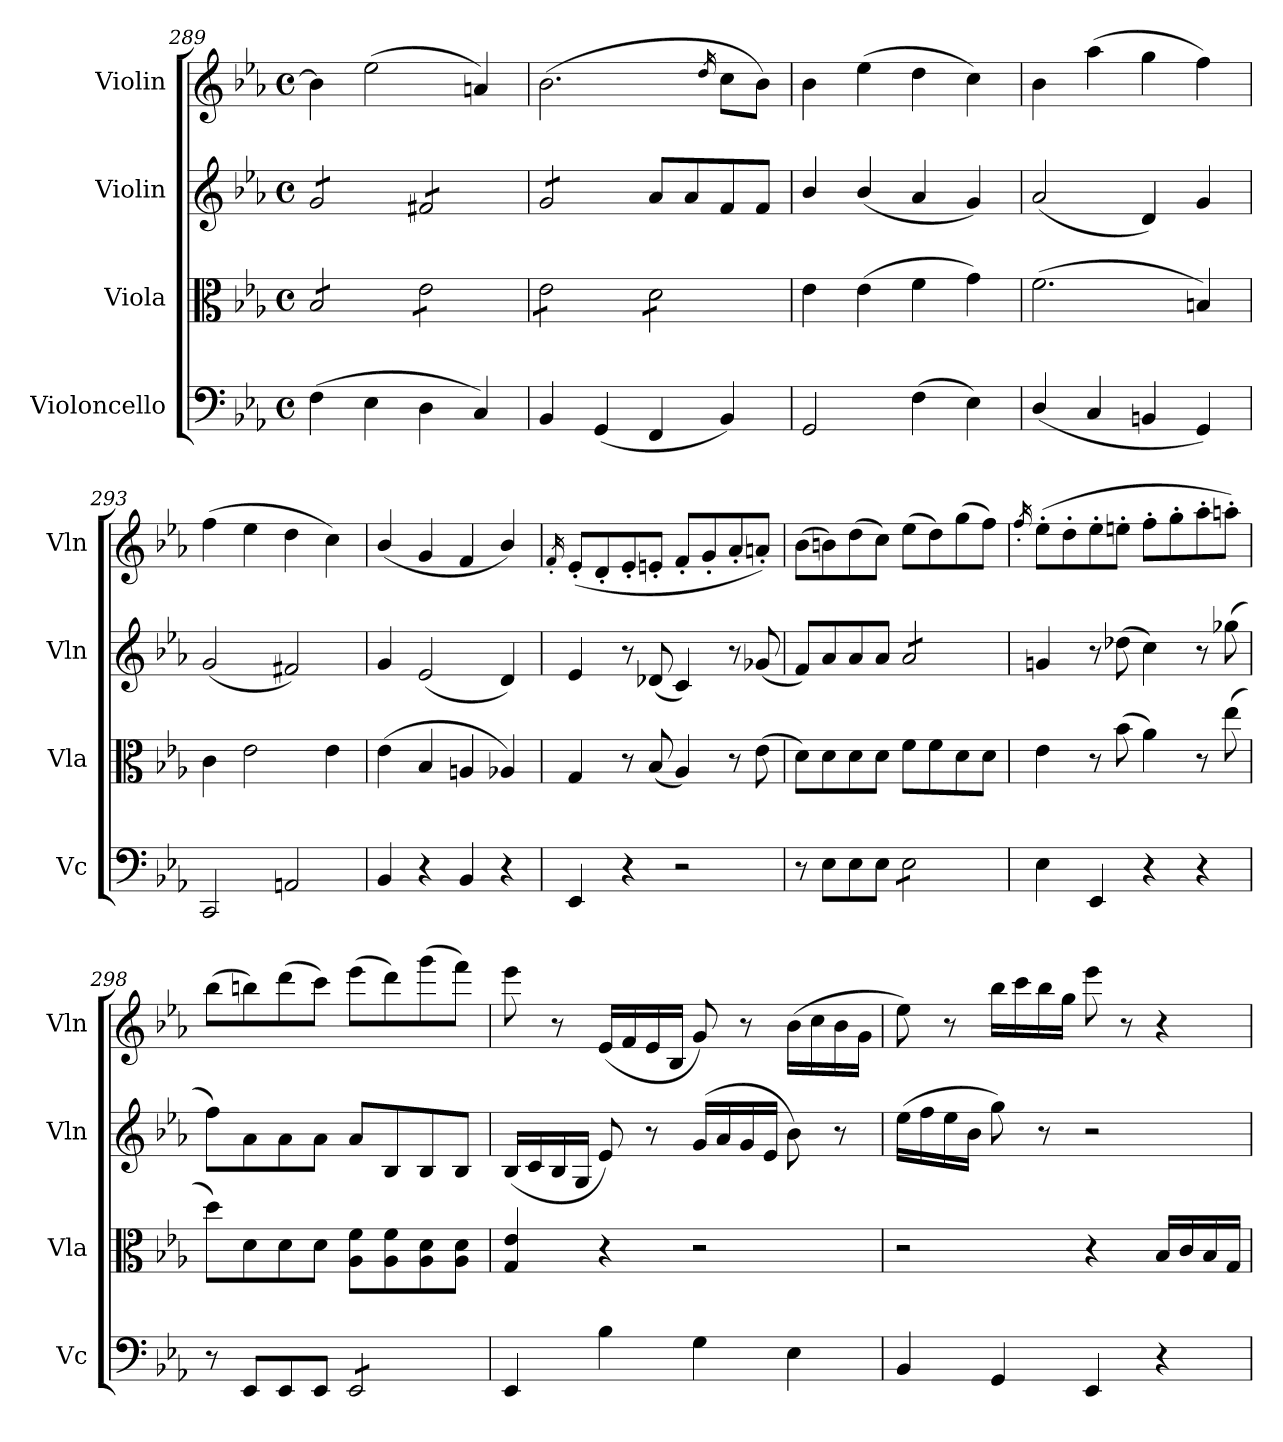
**kern	**kern	**kern	**kern
*part4	*part3	*part2	*part1
*staff4	*staff3	*staff2	*staff1
*I"Violoncello	*I"Viola	*I"Violin	*I"Violin
*I'Vc	*I'Vla	*I'Vln	*I'Vln
*clefF4	*clefC3	*clefG2	*clefG2
*k[b-e-a-]	*k[b-e-a-]	*k[b-e-a-]	*k[b-e-a-]
*M4/4	*M4/4	*M4/4	*M4/4
*met(c)	*met(c)	*met(c)	*met(c)
=289	=289	=289	=289
*	*tremolo	*	*
*	*	*tremolo	*
(4F\	8B-/L	8g/L	4b-\]
.	8B-/	8g/	.
4E-\	8B-/	8g/	(2ee-\
.	8B-/J	8g/J	.
4D\	8e-\L	8f#X/L	.
.	8e-\	8f#X/	.
4C/)	8e-\	8f#X/	4an/)
.	8e-\J	8f#X/J	.
=290	=290	=290	=290
4BB-/	8e-\L	8g/L	(2.b-\
.	8e-\	8g/	.
(4GG/	8e-\	8g/	.
.	8e-\J	8g/J	.
*	*	*Xtremolo	*
4FF/	8d\L	8a-/L	.
.	8d\	8a-/	.
.	.	.	16qdd/
4BB-/)	8d\	8f/	8cc\L
.	8d\J	8f/J	8b-\J)
*	*Xtremolo	*	*
!!LO:LB:g=z
=291	=291	=291	=291
2GG/	4e-\	4b-/	4b-\
.	(4e-\	(4b-/	(4ee-\
(4F\	4f\	4a-/	4dd\
4E-\)	4g\)	4g/)	4cc\)
=292	=292	=292	=292
(4D/	(2.f\	(2a-/	4b-\
4C/	.	.	(4aa-\
4BBn/	.	4d/)	4gg\
4GG/)	4Bn/)	4g/	4ff\)
=293	=293	=293	=293
2CC/	4c\	(2g/	(4ff\
.	2e-\	.	4ee-\
2AAn/	.	2f#X/)	4dd\
.	4e-\	.	4cc\)
=294	=294	=294	=294
4BB-/	(4e-\	4g/	(4b-/
4r	4B-/	(2e-/	4g/
4BB-/	4An/	.	4f/
4r	4A-X/)	4d/)	4b-/)
=295	=295	=295	=295
.	.	.	16qf'/
4EE-/	4G/	4e-/	(8e-'/L
.	.	.	8d'/
4r	8r	8r	8e-'/
.	(8B-/	(8d-X/	8en'/J
2r	4A-/)	4c/)	8f'/L
.	.	.	8g'/
.	8r	8r	8a-'/
.	(8e-\	(8g-X/	8an'/J)
=296	=296	=296	=296
8r	8d\L)	8f/L)	(8b-\L
8E-\L	8d\	8a-/	8bn\)
8E-\	8d\	8a-/	(8dd\
8E-\J	8d\J	8a-/J	8cc\J)
*tremolo	*	*	*
*	*	*tremolo	*
8E-\L	8f\L	8a-/L	(8ee-\L
8E-\	8f\	8a-/	8dd\)
8E-\	8d\	8a-/	(8gg\
8E-\J	8d\J	8a-/J	8ff\J)
*	*	*Xtremolo	*
*Xtremolo	*	*	*
=297	=297	=297	=297
.	.	.	16qff'/
4E-\	4e-\	4gn/	(8ee-'\L
.	.	.	8dd'\
4EE-/	8r	8r	8ee-'\
.	(8b-\	(8dd-X\	8een'\J
4r	4a-\)	4cc\)	8ff'\L
.	.	.	8gg'\
4r	8r	8r	8aa-'\
.	(8ee-\	(8gg-X\	8aan'\J)
=298	=298	=298	=298
8r	8dd\L)	8ff\L)	(8bb-\L
8EE-/L	8d\	8a-\	8bbn\)
8EE-/	8d\	8a-\	(8ddd\
8EE-/J	8d\J	8a-\J	8ccc\J)
*tremolo	*	*	*
8EE-/L	8A-\ 8f\L	8a-/L	(8eee-\L
8EE-/	8A-\ 8f\	8B-/	8ddd\)
8EE-/	8A-\ 8d\	8B-/	(8ggg\
8EE-/J	8A-\ 8d\J	8B-/J	8fff\J)
*Xtremolo	*	*	*
=299	=299	=299	=299
4EE-/	4G/ 4e-/	(16B-/LL	8eee-\
.	.	16c/	.
.	.	16B-/	8r
.	.	16G/JJ	.
4B-\	4r	8e-/)	(16e-/LL
.	.	.	16f/
.	.	8r	16e-/
.	.	.	16B-/JJ
4G\	2r	(16g/LL	8g/)
.	.	16a-/	.
.	.	16g/	8r
.	.	16e-/JJ	.
4E-\	.	8b-\)	(16b-\LL
.	.	.	16cc\
.	.	8r	16b-\
.	.	.	16g\JJ
!!LO:PB:g=z
=300	=300	=300	=300
4BB-/	2r	(16ee-\LL	8ee-\)
.	.	16ff\	.
.	.	16ee-\	8r
.	.	16b-\JJ	.
4GG/	.	8gg\)	16bb-\LL
.	.	.	16ccc\
.	.	8r	16bb-\
.	.	.	16gg\JJ
4EE-/	4r	2r	8eee-\
.	.	.	8r
4r	16B-/LL	.	4r
.	16c/	.	.
.	16B-/	.	.
.	16G/JJ	.	.
=	=	=	=
*-	*-	*-	*-
